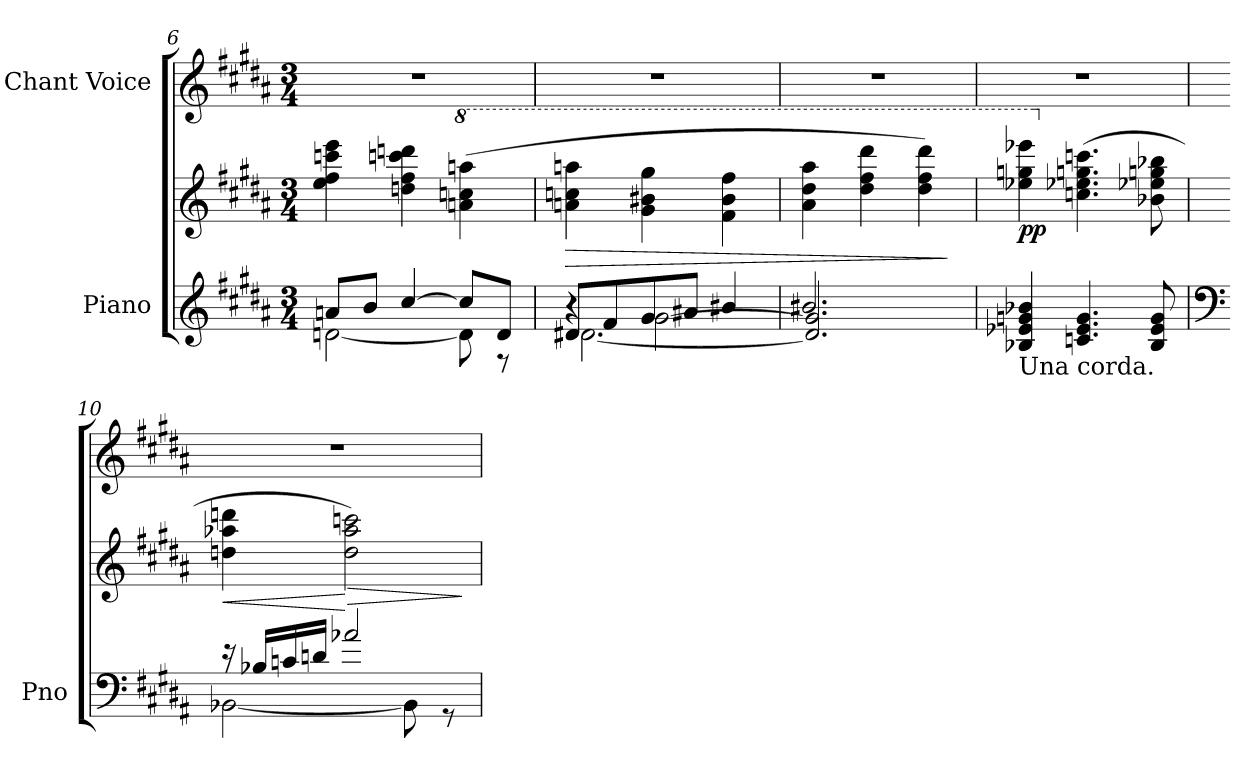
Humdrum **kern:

**kern	**kern	**dynam	**kern
*part2	*part2	*part2	*part1
*staff3	*staff2	*staff2/3	*staff1
*I"Piano	*	*	*I"Chant Voice
*I'Pno	*	*	*
*clefG2	*clefG2	*	*clefG2
*k[f#c#g#d#a#]	*k[f#c#g#d#a#]	*	*k[f#c#g#d#a#]
*M3/4	*M3/4	*	*M3/4
=6	=6	=6	=6
*^	*	*	*
8an/L	[2dn\	4ee\ 4ff#\ 4cccn\ 4eee\	.	2.r
8b/J	.	.	.	.
[4cc#/	.	4ddn\ 4ff#\ 4cccn\ 4dddn\	.	.
*	*	*8va	*	*
8cc#/L]	8d\]	(4aan\ 4cccn\ 4aaan\	.	.
8d/J	8r	.	.	.
=7	=7	=7	=7	=7
*	*^	*	*	*
!	!	!	!	!LO:HP:b	!
8d#X/L	[2.d#\	4r	4aan\ 4cccn\ 4aaan\	>	2.r
8f#/	.	.	.	.	.
8g#/	.	[<2g#\	4gg#\ 4bb#X\ 4ggg#\	.	.
8a#X/J	.	.	.	.	.
4b#X/	.	.	4ff#\ 4bb#\ 4fff#\	.	.
=8	=8	=8	=8	=8	=8
2.b#X/	2.d#/]	2.g#/]	4aa#\ 4ddd#\ 4aaa#\	.	2.r
.	.	.	4ddd#\ 4fff#\ 4dddd#\	.	.
.	.	.	4ddd#\ 4fff#\ 4dddd#\)	.	.
*v	*v	*v	*	*	*
.	.	]	.
=9	=9	=9	=9
!LO:TX:b:t=Una corda.	!	!	!
!	!	!LO:DY:b	!
4B-X/ 4e-X/ 4gn/ 4b-X/	4eee-X\ 4gggn\ 4eeee-X\	pp	2.r
*	*X8va	*	*
4.cn/ 4.e-/ 4.g/	(4.ccn\ 4.ee-X\ 4.ggn\ 4.cccn\	.	.
8B-/ 8e-/ 8g/	8b-X\ 8ee-X\ 8ggn\ 8bb-X\	.	.
!!LO:LB:g=z
=10	=10	=10	=10
*clefF4	*	*	*
*^	*	*	*
!	!	!	!LO:HP:b	!
16r	[2BB-X\	4ddn\ 4aa-X\ 4dddn\	<	2.r
16B-X/LL	.	.	.	.
16cn/	.	.	.	.
16dn/JJ	.	.	.	.
!	!	!	!LO:HP:n=1:b	!
2a-X/	.	2dd\ 2aa-\ 2cccn\)	[ >	.
.	8BB-\]	.	.	.
.	8r	.	.	.
*v	*v	*	*	*
.	.	]	.
=	=	=	=
*-	*-	*-	*-
